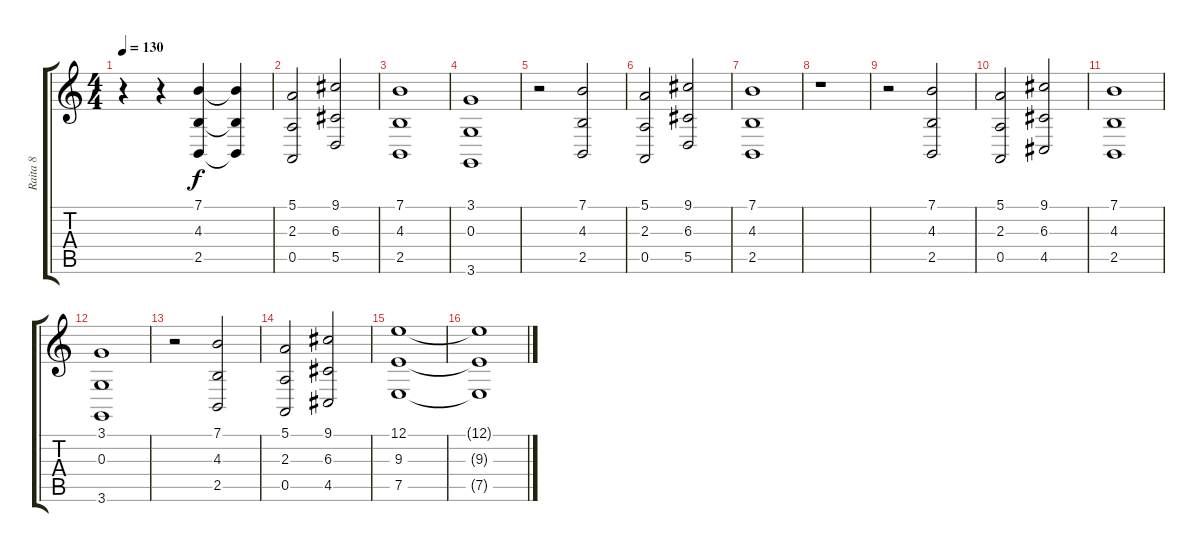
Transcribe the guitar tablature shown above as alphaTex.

\track ("Raita 8" "Raita 8") {instrument choiraahs}
\staff {score tabs}
\tuning (E4 B3 G3 D3 A2 E2) {hide}
\ts (4 4)
\tempo 130
\clef g2
\ks c
r.4{dy f} r.4 (7.1 4.3 2.5).4 (7.1{t} 4.3{t} 2.5{t}).4 |
(5.1 2.3 0.5).2 (9.1 6.3 5.5).2 |
(7.1 4.3 2.5).1 |
(3.1 0.3 3.6).1 |
r.2 (7.1 4.3 2.5).2 |
(5.1 2.3 0.5).2 (9.1 6.3 5.5).2 |
(7.1 4.3 2.5).1 |
r.1 |
r.2 (7.1 4.3 2.5).2 |
(5.1 2.3 0.5).2 (9.1 6.3 4.5).2 |
(7.1 4.3 2.5).1 |
(3.1 0.3 3.6).1 |
r.2 (7.1 4.3 2.5).2 |
(5.1 2.3 0.5).2 (9.1 6.3 4.5).2 |
(12.1 9.3 7.5).1 |
(12.1{t} 9.3{t} 7.5{t}).1
